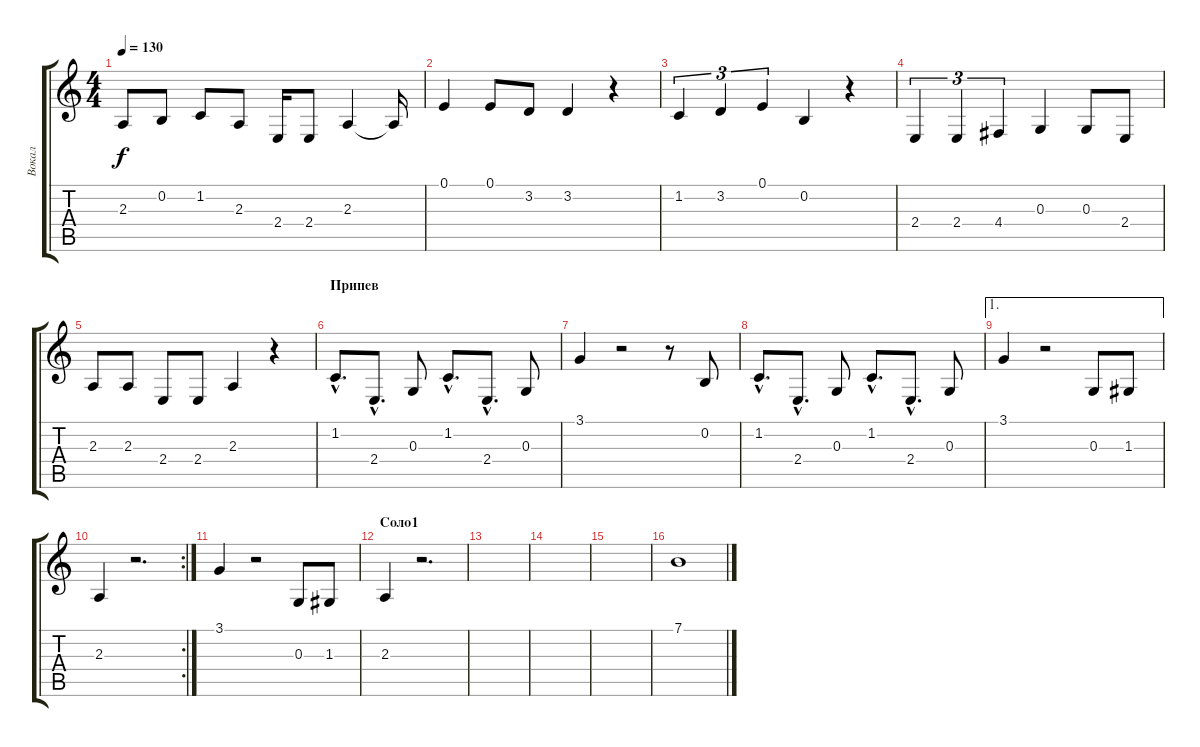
\track ("Вокал" "Вокал") {instrument viola}
\staff {score tabs}
\tuning (E4 B3 G3 D3 A2 E2) {hide}
\ts (4 4)
\tempo 130
\clef g2
\ks c
2.3.8{dy f} 0.2.8 1.2.8 2.3.8 2.4.16 2.4.8 2.3.4 2.3{t}.16 |
0.1.4 0.1.8 3.2.8 3.2.4 r.4 |
1.2.4{tu (3 2)} 3.2.4{tu (3 2)} 0.1.4{tu (3 2)} 0.2.4 r.4 |
2.4.4{tu (3 2)} 2.4.4{tu (3 2)} 4.4.4{tu (3 2)} 0.3.4 0.3.8 2.4.8 |
2.3.8 2.3.8 2.4.8 2.4.8 2.3.4 r.4 |
\section ("" "Припев")
1.2{hac}.8{d} 2.4{hac}.8{d} 0.3.8 1.2{hac}.8{d} 2.4{hac}.8{d} 0.3.8 |
3.1.4 r.2 r.8 0.2.8 |
1.2{hac}.8{d} 2.4{hac}.8{d} 0.3.8 1.2{hac}.8{d} 2.4{hac}.8{d} 0.3.8 |
\ae 1
3.1.4 r.2 0.3.8 1.3.8 |
\rc 2
2.3.4 r.2{d} |
3.1.4 r.2 0.3.8 1.3.8 |
\section ("" "Соло1")
2.3.4 r.2{d} |
|
|
|
7.1.1{volume 15 instrument synthvoice}
